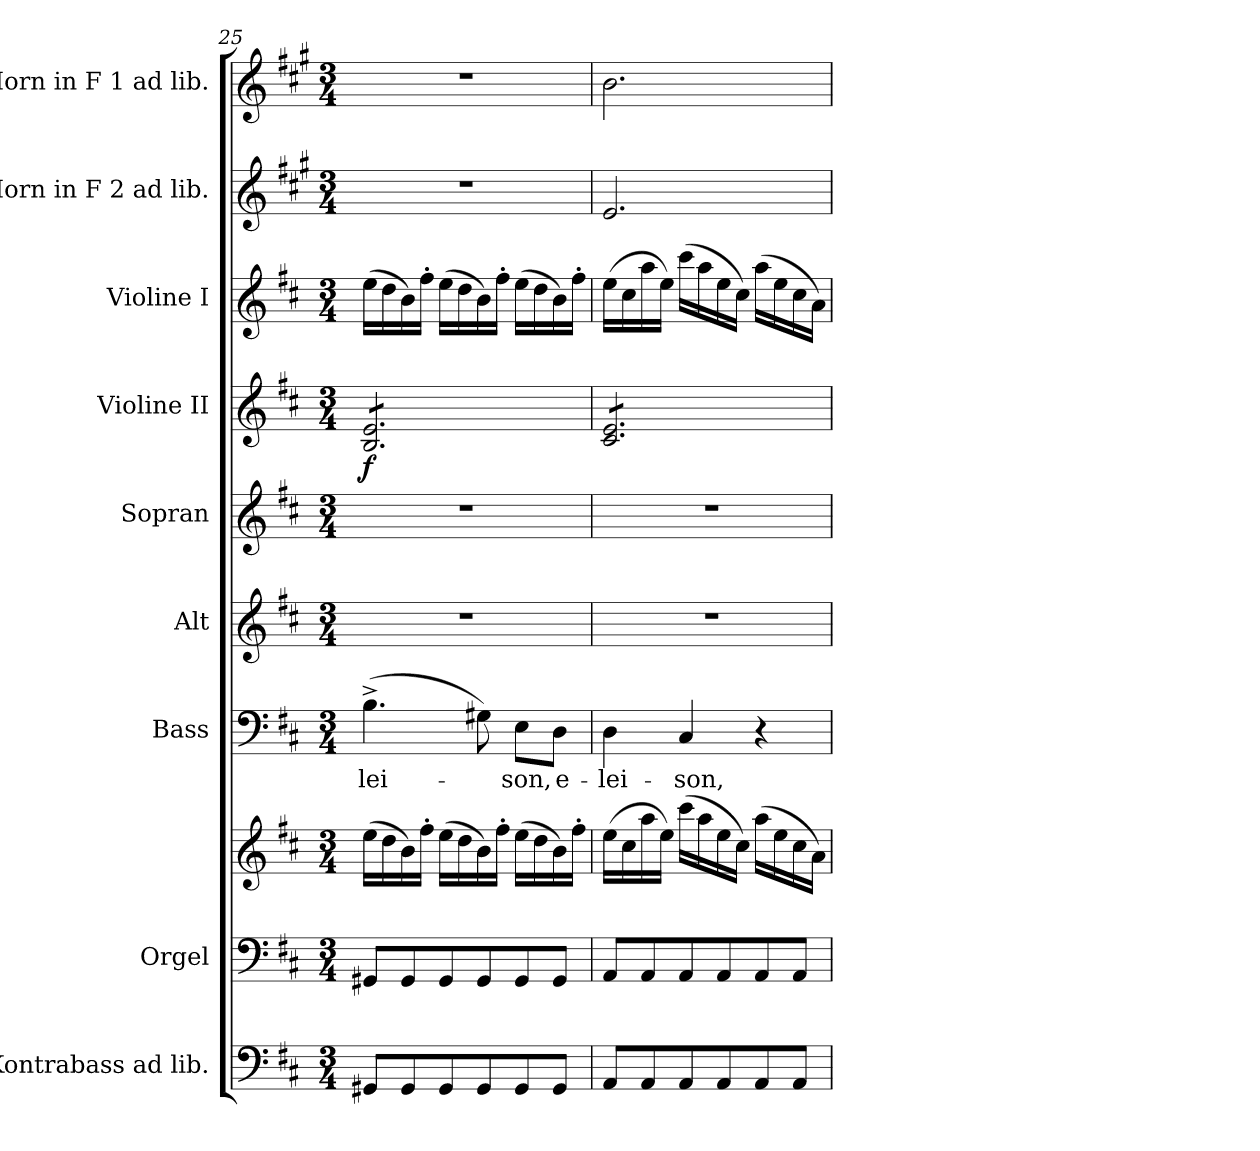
**kern	**kern	**kern	**kern	**text	**kern	**kern	**kern	**dynam	**kern	**kern	**kern
*part9	*part8	*part8	*part7	*part7	*part6	*part5	*part4	*part4	*part3	*part2	*part1
*staff10	*staff9	*staff8	*staff7	*staff7	*staff6	*staff5	*staff4	*staff4	*staff3	*staff2	*staff1
*I"Kontrabass ad lib.	*I"Orgel	*	*I"Bass	*	*I"Alt	*I"Sopran	*I"Violine II	*	*I"Violine I	*I"Horn in F 2 ad lib.	*I"Horn in F 1 ad lib.
*I'Kb.	*I'Org.	*	*I'B.	*	*I'A.	*I'S.	*I'Vl. II	*	*I'Vl. I	*	*
*clefF4	*clefF4	*clefG2	*clefF4	*	*clefG2	*clefG2	*clefG2	*	*clefG2	*clefG2	*clefG2
*ITrd7c12	*	*	*	*	*	*	*	*	*	*ITrd4c7	*ITrd4c7
*k[f#c#]	*k[f#c#]	*k[f#c#]	*k[f#c#]	*	*k[f#c#]	*k[f#c#]	*k[f#c#]	*	*k[f#c#]	*k[f#c#]	*k[f#c#]
*D:	*D:	*D:	*D:	*	*D:	*D:	*D:	*	*D:	*D:	*D:
*M3/4	*M3/4	*M3/4	*M3/4	*	*M3/4	*M3/4	*M3/4	*	*M3/4	*M3/4	*M3/4
=25	=25	=25	=25	=25	=25	=25	=25	=25	=25	=25	=25
!	!	!	!	!LO:LY:b	!	!	!	!LO:DY:b	!	!	!
*	*	*	*	*	*	*	*tremolo	*	*	*	*
8GGG#X/L	8GG#X/L	(>16ee\LL	(>4.B^>\	-lei-	2.r	2.r	8B/ 8e/L	f	(>16ee\LL	2.r	2.r
.	.	16dd\	.	.	.	.	.	.	16dd\	.	.
8GGG#/	8GG#/	16b\)	.	.	.	.	8B/ 8e/	.	16b\)	.	.
.	.	16ff#'>\JJ	.	.	.	.	.	.	16ff#'>\JJ	.	.
8GGG#/	8GG#/	(>16ee\LL	.	.	.	.	8B/ 8e/	.	(>16ee\LL	.	.
.	.	16dd\	.	.	.	.	.	.	16dd\	.	.
8GGG#/	8GG#/	16b\)	8G#X\)	.	.	.	8B/ 8e/	.	16b\)	.	.
.	.	16ff#'>\JJ	.	.	.	.	.	.	16ff#'>\JJ	.	.
!	!	!	!	!LO:LY:b	!	!	!	!	!	!	!
8GGG#/	8GG#/	(>16ee\LL	8E\L	-son,	.	.	8B/ 8e/	.	(>16ee\LL	.	.
.	.	16dd\	.	.	.	.	.	.	16dd\	.	.
!	!	!	!	!LO:LY:b	!	!	!	!	!	!	!
8GGG#/J	8GG#/J	16b\)	8D\J	e-	.	.	8B/ 8e/J	.	16b\)	.	.
.	.	16ff#'>\JJ	.	.	.	.	.	.	16ff#'>\JJ	.	.
=26	=26	=26	=26	=26	=26	=26	=26	=26	=26	=26	=26
!	!	!	!	!LO:LY:b	!	!	!	!	!	!	!
8AAA/L	8AA/L	(>16ee\LL	4D\	-lei-	2.r	2.r	8c#/ 8e/L	.	(>16ee\LL	2.A/	2.e\
.	.	16cc#\	.	.	.	.	.	.	16cc#\	.	.
8AAA/	8AA/	16aa\	.	.	.	.	8c#/ 8e/	.	16aa\	.	.
.	.	16ee\JJ)	.	.	.	.	.	.	16ee\JJ)	.	.
!	!	!	!	!LO:LY:b	!	!	!	!	!	!	!
8AAA/	8AA/	(>16ccc#\LL	4C#/	-son,	.	.	8c#/ 8e/	.	(>16ccc#\LL	.	.
.	.	16aa\	.	.	.	.	.	.	16aa\	.	.
8AAA/	8AA/	16ee\	.	.	.	.	8c#/ 8e/	.	16ee\	.	.
.	.	16cc#\JJ)	.	.	.	.	.	.	16cc#\JJ)	.	.
8AAA/	8AA/	(>16aa\LL	4r	.	.	.	8c#/ 8e/	.	(>16aa\LL	.	.
.	.	16ee\	.	.	.	.	.	.	16ee\	.	.
8AAA/J	8AA/J	16cc#\	.	.	.	.	8c#/ 8e/J	.	16cc#\	.	.
*	*	*	*	*	*	*	*Xtremolo	*	*	*	*
.	.	16a\JJ)	.	.	.	.	.	.	16a\JJ)	.	.
=	=	=	=	=	=	=	=	=	=	=	=
*-	*-	*-	*-	*-	*-	*-	*-	*-	*-	*-	*-
